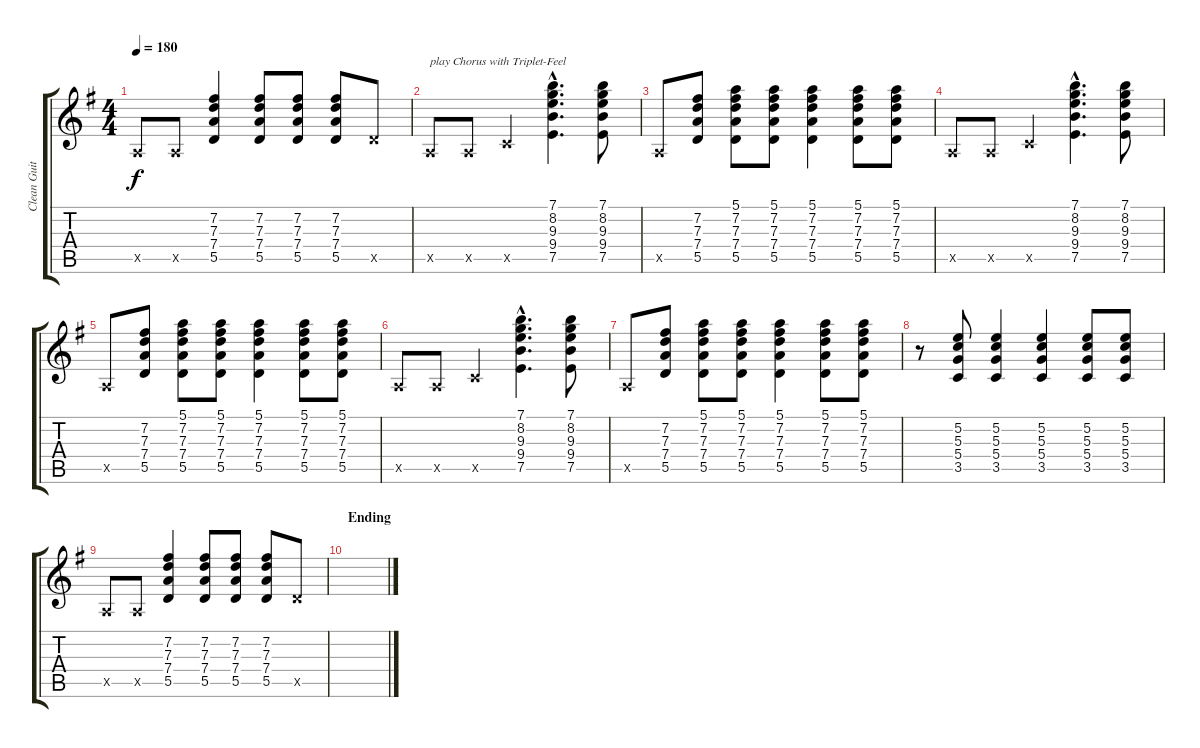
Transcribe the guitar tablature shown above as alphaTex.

\track ("Clean Guitar" "Clean Guit") {instrument electricguitarclean}
\staff {score tabs}
\tuning (E4 B3 G3 D3 A2 E2) {hide}
\ts (4 4)
\tempo 180
\clef g2
\ks eminor
0.5{x}.8{dy f} 0.5{x}.8 (7.2 7.3 7.4 5.5).4 (7.2 7.3 7.4 5.5).8 (7.2 7.3 7.4 5.5).8 (7.2 7.3 7.4 5.5).8 5.5{x}.8 |
0.5{x}.8{txt "play Chorus with Triplet-Feel"} 0.5{x}.8 3.5{x}.4 (7.1{hac} 8.2{hac} 9.3{hac} 9.4{hac} 7.5{hac}).4{d} (7.1 8.2 9.3 9.4 7.5).8 |
0.5{x}.8 (7.2 7.3 7.4 5.5).8 (5.1 7.2 7.3 7.4 5.5).8 (5.1 7.2 7.3 7.4 5.5).8 (5.1 7.2 7.3 7.4 5.5).4 (5.1 7.2 7.3 7.4 5.5).8 (5.1 7.2 7.3 7.4 5.5).8 |
0.5{x}.8 0.5{x}.8 3.5{x}.4 (7.1{hac} 8.2{hac} 9.3{hac} 9.4{hac} 7.5{hac}).4{d} (7.1 8.2 9.3 9.4 7.5).8 |
0.5{x}.8 (7.2 7.3 7.4 5.5).8 (5.1 7.2 7.3 7.4 5.5).8 (5.1 7.2 7.3 7.4 5.5).8 (5.1 7.2 7.3 7.4 5.5).4 (5.1 7.2 7.3 7.4 5.5).8 (5.1 7.2 7.3 7.4 5.5).8 |
0.5{x}.8 0.5{x}.8 3.5{x}.4 (7.1{hac} 8.2{hac} 9.3{hac} 9.4{hac} 7.5{hac}).4{d} (7.1 8.2 9.3 9.4 7.5).8 |
0.5{x}.8 (7.2 7.3 7.4 5.5).8 (5.1 7.2 7.3 7.4 5.5).8 (5.1 7.2 7.3 7.4 5.5).8 (5.1 7.2 7.3 7.4 5.5).4 (5.1 7.2 7.3 7.4 5.5).8 (5.1 7.2 7.3 7.4 5.5).8 |
r.8 (5.2 5.3 5.4 3.5).8 (5.2 5.3 5.4 3.5).4 (5.2 5.3 5.4 3.5).4 (5.2 5.3 5.4 3.5).8 (5.2 5.3 5.4 3.5).8 |
0.5{x}.8 0.5{x}.8 (7.2 7.3 7.4 5.5).4 (7.2 7.3 7.4 5.5).8 (7.2 7.3 7.4 5.5).8 (7.2 7.3 7.4 5.5).8 5.5{x}.8 |
\section ("" "Ending")
